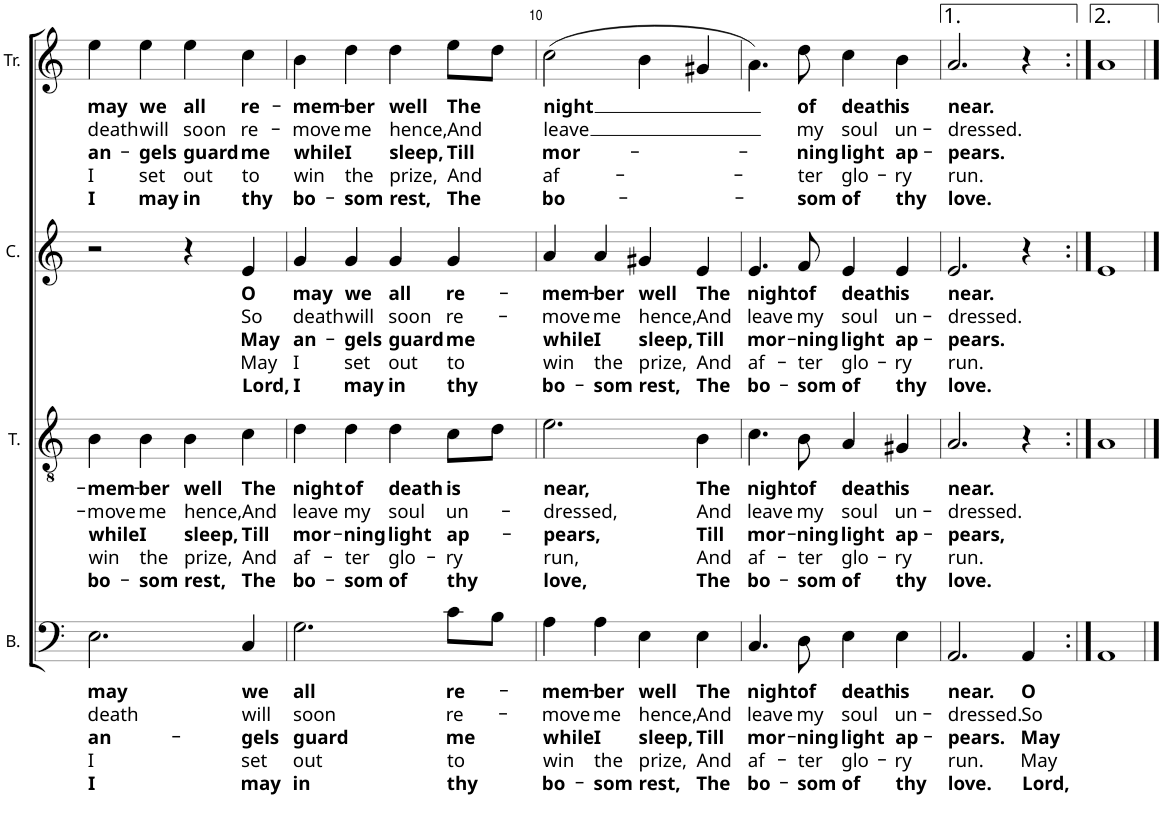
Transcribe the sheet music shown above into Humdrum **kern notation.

**kern	**text	**text	**text	**text	**text	**kern	**text	**text	**text	**text	**text	**kern	**text	**text	**text	**text	**text	**kern	**text	**text	**text	**text	**text
*part4	*part4	*part4	*part4	*part4	*part4	*part3	*part3	*part3	*part3	*part3	*part3	*part2	*part2	*part2	*part2	*part2	*part2	*part1	*part1	*part1	*part1	*part1	*part1
*staff4	*staff4	*staff4	*staff4	*staff4	*staff4	*staff3	*staff3	*staff3	*staff3	*staff3	*staff3	*staff2	*staff2	*staff2	*staff2	*staff2	*staff2	*staff1	*staff1	*staff1	*staff1	*staff1	*staff1
*I"B.	*	*	*	*	*	*I"T.	*	*	*	*	*	*I"C.	*	*	*	*	*	*I"Tr.	*	*	*	*	*
*I'B.	*	*	*	*	*	*I'T.	*	*	*	*	*	*I'C.	*	*	*	*	*	*I'Tr.	*	*	*	*	*
!!LO:PB:g=z
*clefF4	*	*	*	*	*	*clefGv2	*	*	*	*	*	*clefG2	*	*	*	*	*	*clefG2	*	*	*	*	*
*k[]	*	*	*	*	*	*k[]	*	*	*	*	*	*k[]	*	*	*	*	*	*k[]	*	*	*	*	*
*M4/4	*	*	*	*	*	*M4/4	*	*	*	*	*	*M4/4	*	*	*	*	*	*M4/4	*	*	*	*	*
*met(c)	*	*	*	*	*	*met(c)	*	*	*	*	*	*met(c)	*	*	*	*	*	*met(c)	*	*	*	*	*
=8	=8	=8	=8	=8	=8	=8	=8	=8	=8	=8	=8	=8	=8	=8	=8	=8	=8	=8	=8	=8	=8	=8	=8
!	!LO:LY:b	!LO:LY:b	!LO:LY:b	!LO:LY:b	!LO:LY:b	!	!LO:LY:b	!LO:LY:b	!LO:LY:b	!LO:LY:b	!LO:LY:b	!	!	!	!	!	!	!	!LO:LY:b	!LO:LY:b	!LO:LY:b	!LO:LY:b	!LO:LY:b
2.E\	may	death	an-	I	I	4B\	-mem-	-move	while	win	bo-	2r	.	.	.	.	.	4ee\	may	death	an-	I	I
!	!	!	!	!	!	!	!LO:LY:b	!LO:LY:b	!LO:LY:b	!LO:LY:b	!LO:LY:b	!	!	!	!	!	!	!	!LO:LY:b	!LO:LY:b	!LO:LY:b	!LO:LY:b	!LO:LY:b
.	.	.	.	.	.	4B\	-ber	me	I	the	-som	.	.	.	.	.	.	4ee\	we	will	-gels	set	may
!	!	!	!	!	!	!	!LO:LY:b	!LO:LY:b	!LO:LY:b	!LO:LY:b	!LO:LY:b	!	!	!	!	!	!	!	!LO:LY:b	!LO:LY:b	!LO:LY:b	!LO:LY:b	!LO:LY:b
.	.	.	.	.	.	4B\	well	hence,	sleep,	prize,	rest,	4r	.	.	.	.	.	4ee\	all	soon	guard	out	in
!	!LO:LY:b	!LO:LY:b	!LO:LY:b	!LO:LY:b	!LO:LY:b	!	!LO:LY:b	!LO:LY:b	!LO:LY:b	!LO:LY:b	!LO:LY:b	!	!LO:LY:b	!LO:LY:b	!LO:LY:b	!LO:LY:b	!LO:LY:b	!	!LO:LY:b	!LO:LY:b	!LO:LY:b	!LO:LY:b	!LO:LY:b
4C/	we	will	-gels	set	may	4c\	The	And	Till	And	The	4e/	O	So	May	May	Lord,	4cc\	re-	re-	me	to	thy
=9	=9	=9	=9	=9	=9	=9	=9	=9	=9	=9	=9	=9	=9	=9	=9	=9	=9	=9	=9	=9	=9	=9	=9
!	!LO:LY:b	!LO:LY:b	!LO:LY:b	!LO:LY:b	!LO:LY:b	!	!LO:LY:b	!LO:LY:b	!LO:LY:b	!LO:LY:b	!LO:LY:b	!	!LO:LY:b	!LO:LY:b	!LO:LY:b	!LO:LY:b	!LO:LY:b	!	!LO:LY:b	!LO:LY:b	!LO:LY:b	!LO:LY:b	!LO:LY:b
2.G\	all	soon	guard	out	in	4d\	night	leave	mor-	af-	bo-	4g/	may	death	an-	I	I	4b\	-mem-	-move	while	win	bo-
!	!	!	!	!	!	!	!LO:LY:b	!LO:LY:b	!LO:LY:b	!LO:LY:b	!LO:LY:b	!	!LO:LY:b	!LO:LY:b	!LO:LY:b	!LO:LY:b	!LO:LY:b	!	!LO:LY:b	!LO:LY:b	!LO:LY:b	!LO:LY:b	!LO:LY:b
.	.	.	.	.	.	4d\	of	my	-ning	-ter	-som	4g/	we	will	-gels	set	may	4dd\	-ber	me	I	the	-som
!	!	!	!	!	!	!	!LO:LY:b	!LO:LY:b	!LO:LY:b	!LO:LY:b	!LO:LY:b	!	!LO:LY:b	!LO:LY:b	!LO:LY:b	!LO:LY:b	!LO:LY:b	!	!LO:LY:b	!LO:LY:b	!LO:LY:b	!LO:LY:b	!LO:LY:b
.	.	.	.	.	.	4d\	death	soul	light	glo-	of	4g/	all	soon	guard	out	in	4dd\	well	hence,	sleep,	prize,	rest,
!	!LO:LY:b	!LO:LY:b	!LO:LY:b	!LO:LY:b	!LO:LY:b	!	!LO:LY:b	!LO:LY:b	!LO:LY:b	!LO:LY:b	!LO:LY:b	!	!LO:LY:b	!LO:LY:b	!LO:LY:b	!LO:LY:b	!LO:LY:b	!	!LO:LY:b	!LO:LY:b	!LO:LY:b	!LO:LY:b	!LO:LY:b
8c\L	re-	re-	me	to	thy	8c\L	is	un-	ap-	-ry	thy	4g/	re-	re-	me	to	thy	8ee\L	The	And	Till	And	The
8B\J	.	.	.	.	.	8d\J	.	.	.	.	.	.	.	.	.	.	.	8dd\J	.	.	.	.	.
=10	=10	=10	=10	=10	=10	=10	=10	=10	=10	=10	=10	=10	=10	=10	=10	=10	=10	=10	=10	=10	=10	=10	=10
!	!LO:LY:b	!LO:LY:b	!LO:LY:b	!LO:LY:b	!LO:LY:b	!	!LO:LY:b	!LO:LY:b	!LO:LY:b	!LO:LY:b	!LO:LY:b	!	!LO:LY:b	!LO:LY:b	!LO:LY:b	!LO:LY:b	!LO:LY:b	!	!LO:LY:b	!LO:LY:b	!LO:LY:b	!LO:LY:b	!LO:LY:b
4A\	-mem-	-move	while	win	bo-	2.e\	near,	-dressed,	-pears,	run,	love,	4a/	-mem-	-move	while	win	bo-	(2cc\	night	leave	mor-	af-	bo-
!	!LO:LY:b	!LO:LY:b	!LO:LY:b	!LO:LY:b	!LO:LY:b	!	!	!	!	!	!	!	!LO:LY:b	!LO:LY:b	!LO:LY:b	!LO:LY:b	!LO:LY:b	!	!	!	!	!	!
4A\	-ber	me	I	the	-som	.	.	.	.	.	.	4a/	-ber	me	I	the	-som	.	.	.	.	.	.
!	!LO:LY:b	!LO:LY:b	!LO:LY:b	!LO:LY:b	!LO:LY:b	!	!	!	!	!	!	!	!LO:LY:b	!LO:LY:b	!LO:LY:b	!LO:LY:b	!LO:LY:b	!	!	!	!	!	!
4E\	well	hence,	sleep,	prize,	rest,	.	.	.	.	.	.	4g#X/	well	hence,	sleep,	prize,	rest,	4b\	.	.	.	.	.
!	!LO:LY:b	!LO:LY:b	!LO:LY:b	!LO:LY:b	!LO:LY:b	!	!LO:LY:b	!LO:LY:b	!LO:LY:b	!LO:LY:b	!LO:LY:b	!	!LO:LY:b	!LO:LY:b	!LO:LY:b	!LO:LY:b	!LO:LY:b	!	!	!	!	!	!
4E\	The	And	Till	And	The	4B\	The	And	Till	And	The	4e/	The	And	Till	And	The	4g#X/	.	.	.	.	.
=11	=11	=11	=11	=11	=11	=11	=11	=11	=11	=11	=11	=11	=11	=11	=11	=11	=11	=11	=11	=11	=11	=11	=11
!	!LO:LY:b	!LO:LY:b	!LO:LY:b	!LO:LY:b	!LO:LY:b	!	!LO:LY:b	!LO:LY:b	!LO:LY:b	!LO:LY:b	!LO:LY:b	!	!LO:LY:b	!LO:LY:b	!LO:LY:b	!LO:LY:b	!LO:LY:b	!	!	!	!	!	!
4.C/	night	leave	mor-	af-	bo-	4.c\	night	leave	mor-	af-	bo-	4.e/	night	leave	mor-	af-	bo-	4.a\)	.	.	.	.	.
!	!LO:LY:b	!LO:LY:b	!LO:LY:b	!LO:LY:b	!LO:LY:b	!	!LO:LY:b	!LO:LY:b	!LO:LY:b	!LO:LY:b	!LO:LY:b	!	!LO:LY:b	!LO:LY:b	!LO:LY:b	!LO:LY:b	!LO:LY:b	!	!LO:LY:b	!LO:LY:b	!LO:LY:b	!LO:LY:b	!LO:LY:b
8D\	of	my	-ning	-ter	-som	8B\	of	my	-ning	-ter	-som	8f/	of	my	-ning	-ter	-som	8dd\	of	my	-ning	-ter	som
!	!LO:LY:b	!LO:LY:b	!LO:LY:b	!LO:LY:b	!LO:LY:b	!	!LO:LY:b	!LO:LY:b	!LO:LY:b	!LO:LY:b	!LO:LY:b	!	!LO:LY:b	!LO:LY:b	!LO:LY:b	!LO:LY:b	!LO:LY:b	!	!LO:LY:b	!LO:LY:b	!LO:LY:b	!LO:LY:b	!LO:LY:b
4E\	death	soul	light	glo-	of	4A/	death	soul	light	glo-	of	4e/	death	soul	light	glo-	of	4cc\	death	soul	light	glo-	of
!	!LO:LY:b	!LO:LY:b	!LO:LY:b	!LO:LY:b	!LO:LY:b	!	!LO:LY:b	!LO:LY:b	!LO:LY:b	!LO:LY:b	!LO:LY:b	!	!LO:LY:b	!LO:LY:b	!LO:LY:b	!LO:LY:b	!LO:LY:b	!	!LO:LY:b	!LO:LY:b	!LO:LY:b	!LO:LY:b	!LO:LY:b
4E\	is	un-	ap-	-ry	thy	4G#X/	is	un-	ap-	-ry	thy	4e/	is	un-	ap-	-ry	thy	4b\	is	un-	ap-	-ry	thy
=12	=12	=12	=12	=12	=12	=12	=12	=12	=12	=12	=12	=12	=12	=12	=12	=12	=12	=12	=12	=12	=12	=12	=12
!	!LO:LY:b	!LO:LY:b	!LO:LY:b	!LO:LY:b	!LO:LY:b	!	!LO:LY:b	!LO:LY:b	!LO:LY:b	!LO:LY:b	!LO:LY:b	!	!LO:LY:b	!LO:LY:b	!LO:LY:b	!LO:LY:b	!LO:LY:b	!	!LO:LY:b	!LO:LY:b	!LO:LY:b	!LO:LY:b	!LO:LY:b
2.AA/	near.	-dressed.	-pears.	run.	love.	2.A/	near.	-dressed.	-pears,	run.	love.	2.e/	near.	-dressed.	-pears.	run.	love.	2.a/	near.	-dressed.	-pears.	run.	love.
!	!LO:LY:b	!LO:LY:b	!LO:LY:b	!LO:LY:b	!LO:LY:b	!	!	!	!	!	!	!	!	!	!	!	!	!	!	!	!	!	!
4AA/	O	So	May	May	Lord,	4r	.	.	.	.	.	4r	.	.	.	.	.	4r	.	.	.	.	.
=13:|!	=13:|!	=13:|!	=13:|!	=13:|!	=13:|!	=13:|!	=13:|!	=13:|!	=13:|!	=13:|!	=13:|!	=13:|!	=13:|!	=13:|!	=13:|!	=13:|!	=13:|!	=13:|!	=13:|!	=13:|!	=13:|!	=13:|!	=13:|!
1AA	.	.	.	.	.	1A	.	.	.	.	.	1e	.	.	.	.	.	1a	.	.	.	.	.
==	==	==	==	==	==	==	==	==	==	==	==	==	==	==	==	==	==	==	==	==	==	==	==
*-	*-	*-	*-	*-	*-	*-	*-	*-	*-	*-	*-	*-	*-	*-	*-	*-	*-	*-	*-	*-	*-	*-	*-
